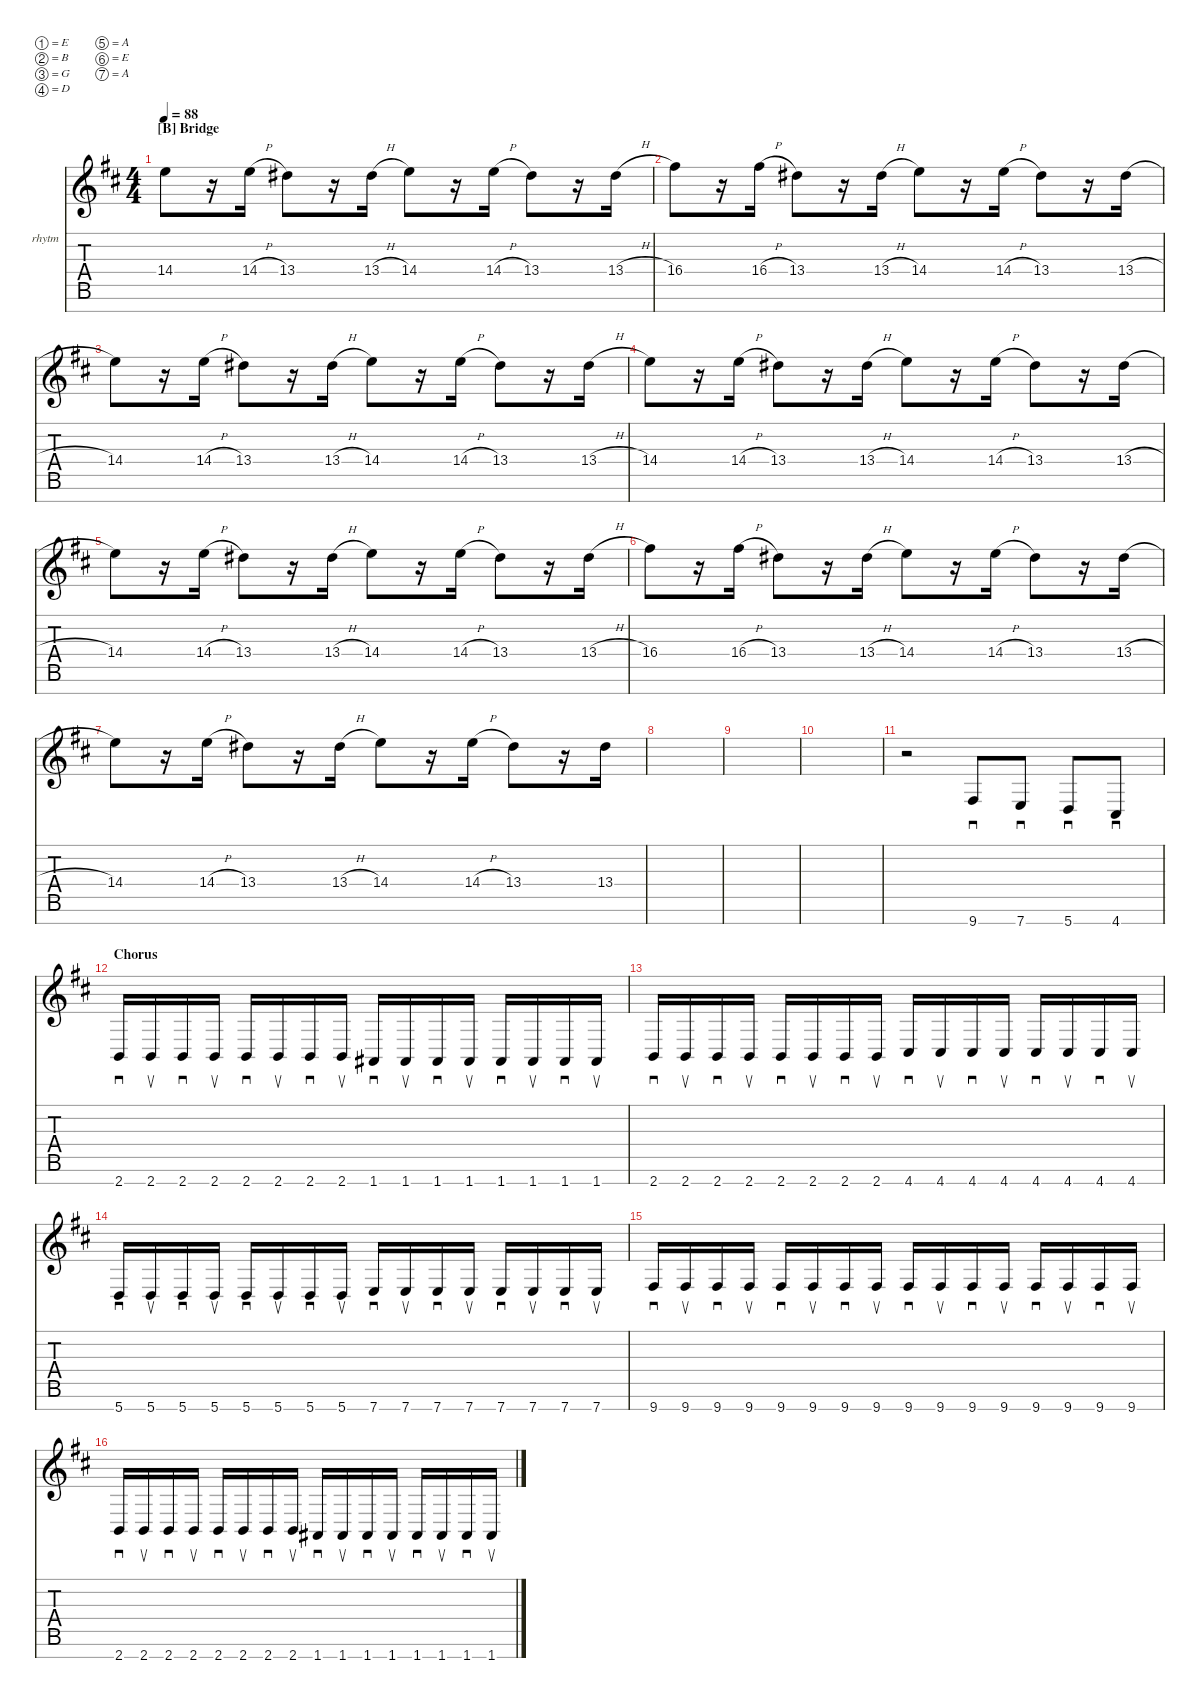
\defaultSystemsLayout 4
\hideDynamics
\bracketExtendMode nobrackets
\firstSystemTrackNameOrientation horizontal
\otherSystemsTrackNameOrientation horizontal
\track ("Rhytm Guitar" "rhytm") {defaultSystemsLayout 2 solo instrument distortionguitar}
\staff {score tabs}
\tuning (E4 B3 G3 D3 A2 E2 A1)
\ts (4 4)
\section ("B" "Bridge")
\tempo 88
\clef g2
\scale
1.05412
\ks bminor
14.4{acc forcenatural}.8{dy mf beam Down} r.16{beam Down} 14.4{h acc forcenatural}.16{beam Down} 13.4{acc #}.8{beam Down} r.16{beam Down} 13.4{h acc #}.16{beam Down} 14.4{acc forcenatural}.8{beam Down} r.16{beam Down} 14.4{h acc forcenatural}.16{beam Down} 13.4{acc #}.8{beam Down} r.16{beam Down} 13.4{h acc #}.16{beam Down} |
\scale
0.945884 16.4{acc #}.8{beam Down} r.16{beam Down} 16.4{h acc #}.16{beam Down} 13.4{acc #}.8{beam Down} r.16{beam Down} 13.4{h acc #}.16{beam Down} 14.4{acc forcenatural}.8{beam Down} r.16{beam Down} 14.4{h acc forcenatural}.16{beam Down} 13.4{acc #}.8{beam Down} r.16{beam Down} 13.4{h acc #}.16{beam Down} |
\scale
1.05412 14.4{acc forcenatural}.8{beam Down} r.16{beam Down} 14.4{h acc forcenatural}.16{beam Down} 13.4{acc #}.8{beam Down} r.16{beam Down} 13.4{h acc #}.16{beam Down} 14.4{acc forcenatural}.8{beam Down} r.16{beam Down} 14.4{h acc forcenatural}.16{beam Down} 13.4{acc #}.8{beam Down} r.16{beam Down} 13.4{h acc #}.16{beam Down} |
\scale
0.945884 14.4{acc forcenatural}.8{beam Down} r.16{beam Down} 14.4{h acc forcenatural}.16{beam Down} 13.4{acc #}.8{beam Down} r.16{beam Down} 13.4{h acc #}.16{beam Down} 14.4{acc forcenatural}.8{beam Down} r.16{beam Down} 14.4{h acc forcenatural}.16{beam Down} 13.4{acc #}.8{beam Down} r.16{beam Down} 13.4{h acc #}.16{beam Down} |
\scale
1.05412 14.4{acc forcenatural}.8{beam Down} r.16{beam Down} 14.4{h acc forcenatural}.16{beam Down} 13.4{acc #}.8{beam Down} r.16{beam Down} 13.4{h acc #}.16{beam Down} 14.4{acc forcenatural}.8{beam Down} r.16{beam Down} 14.4{h acc forcenatural}.16{beam Down} 13.4{acc #}.8{beam Down} r.16{beam Down} 13.4{h acc #}.16{beam Down} |
\scale
0.945884 16.4{acc #}.8{beam Down} r.16{beam Down} 16.4{h acc #}.16{beam Down} 13.4{acc #}.8{beam Down} r.16{beam Down} 13.4{h acc #}.16{beam Down} 14.4{acc forcenatural}.8{beam Down} r.16{beam Down} 14.4{h acc forcenatural}.16{beam Down} 13.4{acc #}.8{beam Down} r.16{beam Down} 13.4{h acc #}.16{beam Down} |
\scale
1.05412 14.4{acc forcenatural}.8{beam Down} r.16{beam Down} 14.4{h acc forcenatural}.16{beam Down} 13.4{acc #}.8{beam Down} r.16{beam Down} 13.4{h acc #}.16{beam Down} 14.4{acc forcenatural}.8{beam Down} r.16{beam Down} 14.4{h acc forcenatural}.16{beam Down} 13.4{acc #}.8{beam Down} r.16{beam Down} 13.4{acc #}.16{beam Down} |
\scale
0.945884 |
\scale
1.05412 |
\scale
0.945884 |
\scale
1.05412 r.2{instrument distortionguitar beam Down} 9.7{acc #}.8{sd beam Up} 7.7{acc forcenatural}.8{sd beam Up} 5.7{acc forcenatural}.8{sd beam Up} 4.7{acc #}.8{sd beam Up} |
\section ("" "Chorus")
\scale
1.05412 2.7{acc forcenatural}.16{sd beam Up} 2.7{acc forcenatural}.16{su beam Up} 2.7{acc forcenatural}.16{sd beam Up} 2.7{acc forcenatural}.16{su beam Up} 2.7{acc forcenatural}.16{sd beam Up} 2.7{acc forcenatural}.16{su beam Up} 2.7{acc forcenatural}.16{sd beam Up} 2.7{acc forcenatural}.16{su beam Up} 1.7{acc #}.16{sd beam Up} 1.7{acc #}.16{su beam Up} 1.7{acc #}.16{sd beam Up} 1.7{acc #}.16{su beam Up} 1.7{acc #}.16{sd beam Up} 1.7{acc #}.16{su beam Up} 1.7{acc #}.16{sd beam Up} 1.7{acc #}.16{su beam Up} |
\scale
0.945884 2.7{acc forcenatural}.16{sd beam Up} 2.7{acc forcenatural}.16{su beam Up} 2.7{acc forcenatural}.16{sd beam Up} 2.7{acc forcenatural}.16{su beam Up} 2.7{acc forcenatural}.16{sd beam Up} 2.7{acc forcenatural}.16{su beam Up} 2.7{acc forcenatural}.16{sd beam Up} 2.7{acc forcenatural}.16{su beam Up} 4.7{acc #}.16{sd beam Up} 4.7{acc #}.16{su beam Up} 4.7{acc #}.16{sd beam Up} 4.7{acc #}.16{su beam Up} 4.7{acc #}.16{sd beam Up} 4.7{acc #}.16{su beam Up} 4.7{acc #}.16{sd beam Up} 4.7{acc #}.16{su beam Up} |
\scale
1.05412 5.7{acc forcenatural}.16{sd beam Up} 5.7{acc forcenatural}.16{su beam Up} 5.7{acc forcenatural}.16{sd beam Up} 5.7{acc forcenatural}.16{su beam Up} 5.7{acc forcenatural}.16{sd beam Up} 5.7{acc forcenatural}.16{su beam Up} 5.7{acc forcenatural}.16{sd beam Up} 5.7{acc forcenatural}.16{su beam Up} 7.7{acc forcenatural}.16{sd beam Up} 7.7{acc forcenatural}.16{su beam Up} 7.7{acc forcenatural}.16{sd beam Up} 7.7{acc forcenatural}.16{su beam Up} 7.7{acc forcenatural}.16{sd beam Up} 7.7{acc forcenatural}.16{su beam Up} 7.7{acc forcenatural}.16{sd beam Up} 7.7{acc forcenatural}.16{su beam Up} |
\scale
0.945884 9.7{acc #}.16{sd beam Up} 9.7{acc #}.16{su beam Up} 9.7{acc #}.16{sd beam Up} 9.7{acc #}.16{su beam Up} 9.7{acc #}.16{sd beam Up} 9.7{acc #}.16{su beam Up} 9.7{acc #}.16{sd beam Up} 9.7{acc #}.16{su beam Up} 9.7{acc #}.16{sd beam Up} 9.7{acc #}.16{su beam Up} 9.7{acc #}.16{sd beam Up} 9.7{acc #}.16{su beam Up} 9.7{acc #}.16{sd beam Up} 9.7{acc #}.16{su beam Up} 9.7{acc #}.16{sd beam Up} 9.7{acc #}.16{su beam Up} |
\scale
1.05412 2.7{acc forcenatural}.16{sd beam Up} 2.7{acc forcenatural}.16{su beam Up} 2.7{acc forcenatural}.16{sd beam Up} 2.7{acc forcenatural}.16{su beam Up} 2.7{acc forcenatural}.16{sd beam Up} 2.7{acc forcenatural}.16{su beam Up} 2.7{acc forcenatural}.16{sd beam Up} 2.7{acc forcenatural}.16{su beam Up} 1.7{acc #}.16{sd beam Up} 1.7{acc #}.16{su beam Up} 1.7{acc #}.16{sd beam Up} 1.7{acc #}.16{su beam Up} 1.7{acc #}.16{sd beam Up} 1.7{acc #}.16{su beam Up} 1.7{acc #}.16{sd beam Up} 1.7{acc #}.16{su beam Up}
